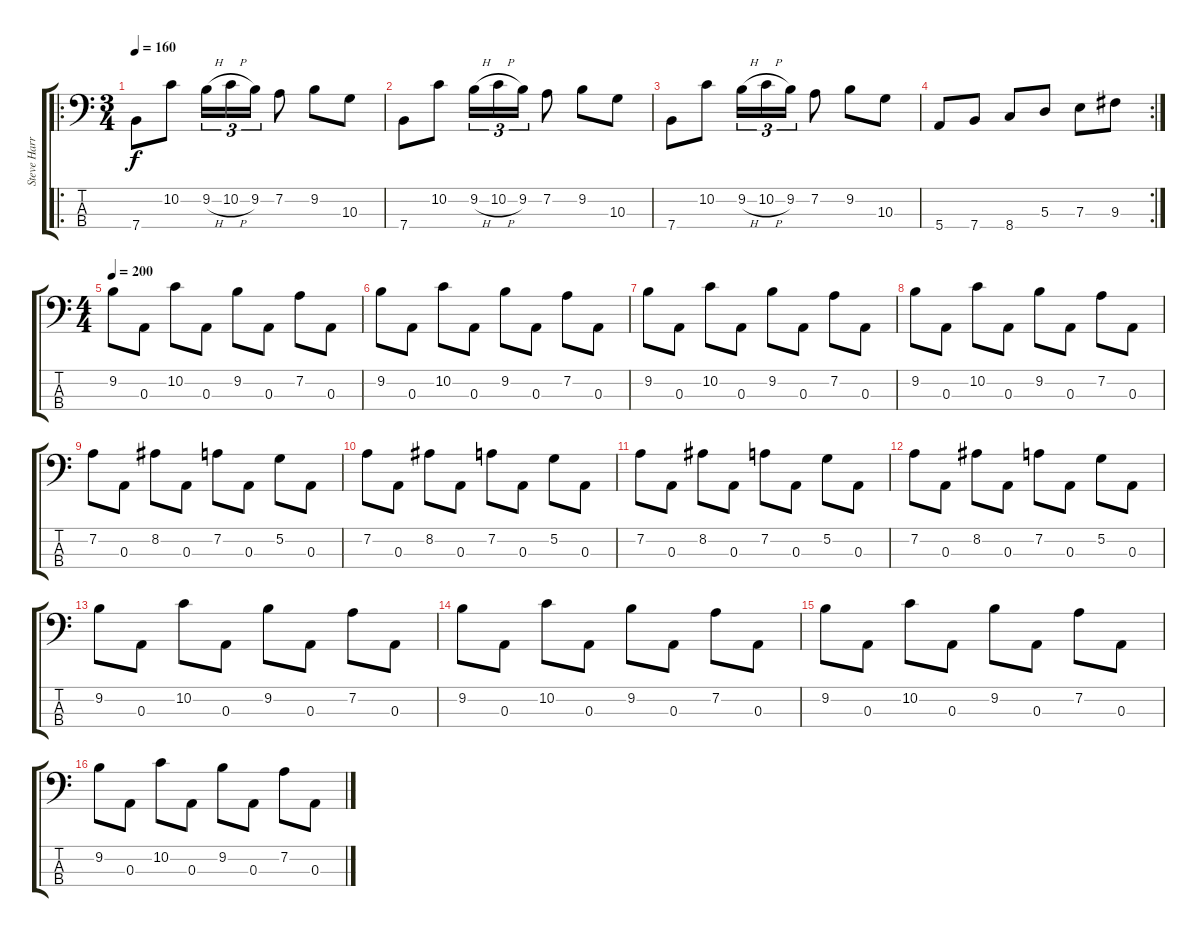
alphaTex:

\track ("Steve Harris" "Steve Harr") {instrument electricbassfinger}
\staff {score tabs}
\tuning (G2 D2 A1 E1) {hide}
\ro
\ts (3 4)
\tempo 160
\clef f4
\ks c
7.4.8{dy f} 10.2.8 9.2{h}.16{tu (3 2)} 10.2{h}.16{tu (3 2)} 9.2.16{tu (3 2)} 7.2.8 9.2.8 10.3.8 |
7.4.8 10.2.8 9.2{h}.16{tu (3 2)} 10.2{h}.16{tu (3 2)} 9.2.16{tu (3 2)} 7.2.8 9.2.8 10.3.8 |
7.4.8 10.2.8 9.2{h}.16{tu (3 2)} 10.2{h}.16{tu (3 2)} 9.2.16{tu (3 2)} 7.2.8 9.2.8 10.3.8 |
\rc 2
5.4.8 7.4.8 8.4.8 5.3.8 7.3.8 9.3.8 |
\ts (4 4)
\tempo 200
9.2.8 0.3.8 10.2.8 0.3.8 9.2.8 0.3.8 7.2.8 0.3.8 |
9.2.8 0.3.8 10.2.8 0.3.8 9.2.8 0.3.8 7.2.8 0.3.8 |
9.2.8 0.3.8 10.2.8 0.3.8 9.2.8 0.3.8 7.2.8 0.3.8 |
9.2.8 0.3.8 10.2.8 0.3.8 9.2.8 0.3.8 7.2.8 0.3.8 |
7.2.8 0.3.8 8.2.8 0.3.8 7.2.8 0.3.8 5.2.8 0.3.8 |
7.2.8 0.3.8 8.2.8 0.3.8 7.2.8 0.3.8 5.2.8 0.3.8 |
7.2.8 0.3.8 8.2.8 0.3.8 7.2.8 0.3.8 5.2.8 0.3.8 |
7.2.8 0.3.8 8.2.8 0.3.8 7.2.8 0.3.8 5.2.8 0.3.8 |
9.2.8 0.3.8 10.2.8 0.3.8 9.2.8 0.3.8 7.2.8 0.3.8 |
9.2.8 0.3.8 10.2.8 0.3.8 9.2.8 0.3.8 7.2.8 0.3.8 |
9.2.8 0.3.8 10.2.8 0.3.8 9.2.8 0.3.8 7.2.8 0.3.8 |
9.2.8 0.3.8 10.2.8 0.3.8 9.2.8 0.3.8 7.2.8 0.3.8
